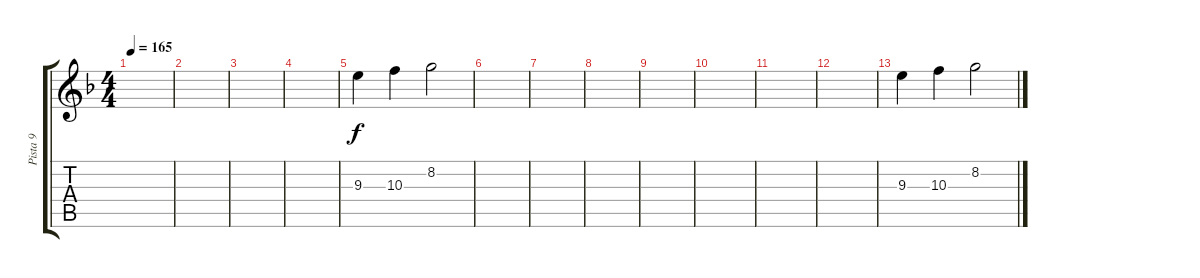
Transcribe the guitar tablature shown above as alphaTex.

\track ("Pista 9" "Pista 9") {instrument distortionguitar}
\staff {score tabs}
\tuning (E4 B3 G3 D3 A2 E2) {hide}
\ts (4 4)
\tempo 165
\clef g2
\ks f
|
|
|
|
9.3.4 10.3.4 8.2.2 |
|
|
|
|
|
|
|
9.3.4 10.3.4 8.2.2
